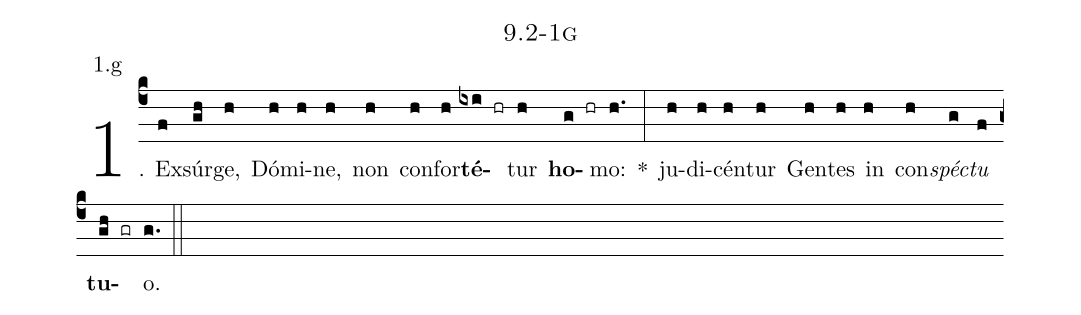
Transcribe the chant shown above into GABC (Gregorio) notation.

name: 9.2-1g;
annotation: 1.g;
%%
(c4)1. Ex(f)súr(gh)ge,(h) Dó(h)mi(h)ne,(h) non(h) con(h)for(h)<b>té</b>(ixi hr)tur(h) <b>ho</b>(g hr)mo:(h.) *(:) ju(h)di(h)cén(h)tur(h) Gen(h)tes(h) in(h) con(h)<i>spéc</i>(g)<i>tu</i>(f) <b>tu</b>(gh gr)o.(g.) (::)
